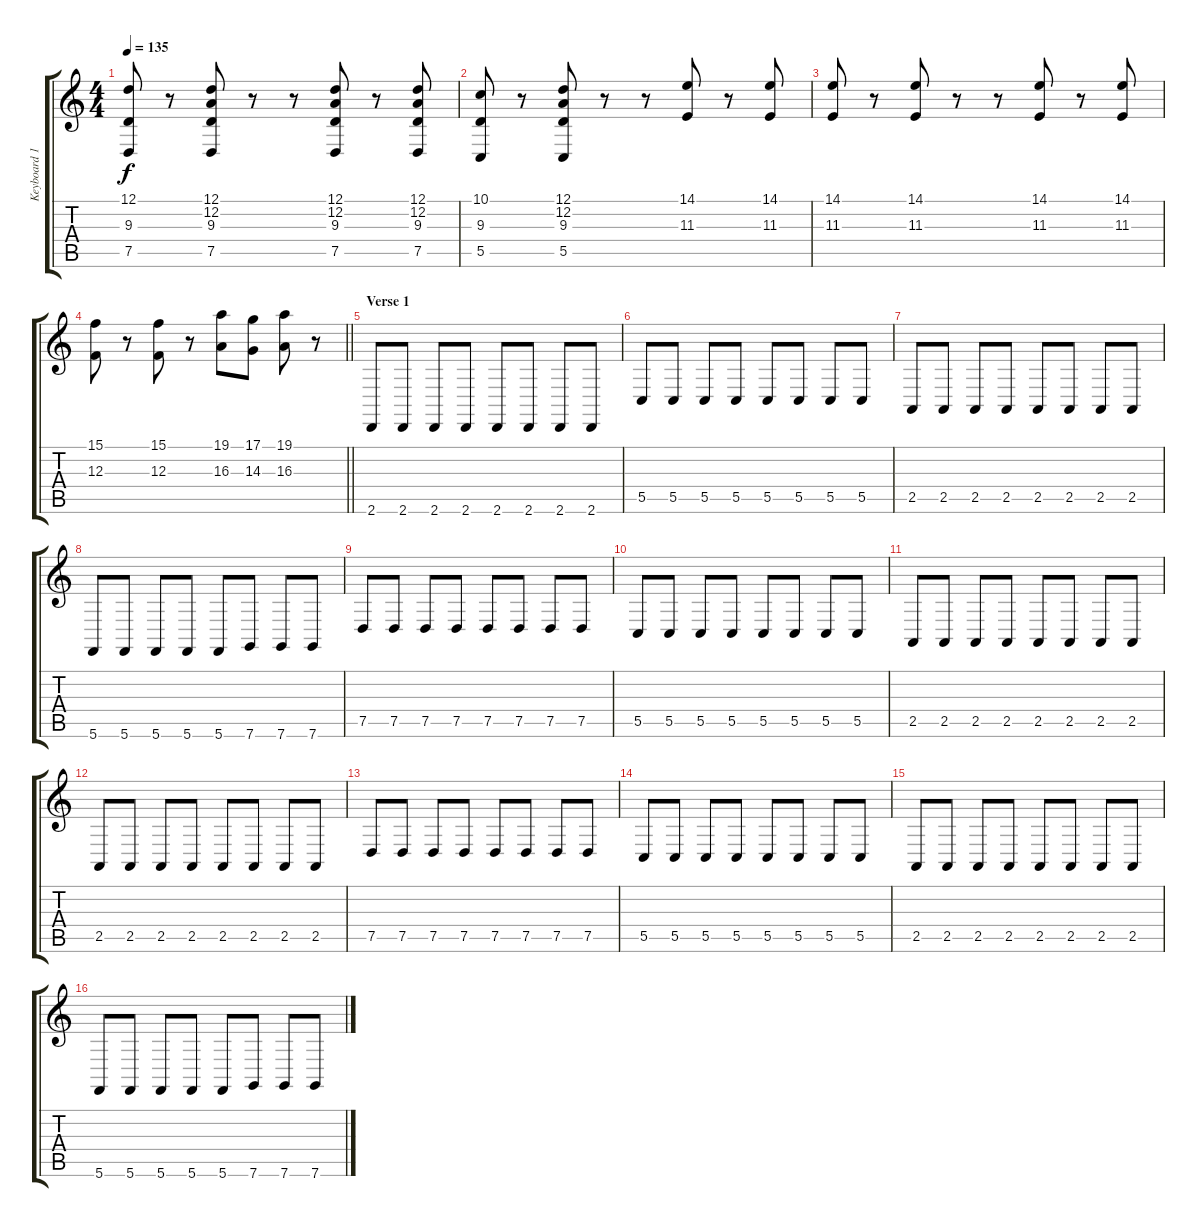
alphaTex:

\track ("Keyboard 1" "Keyboard 1") {instrument fx5brightness}
\staff {score tabs}
\tuning (D4 A3 F3 C3 G2 C2) {hide}
\ts (4 4)
\tempo 135
\clef g2
\ks c
(12.1 9.3 7.5).8{dy f} r.8 (12.1 12.2 9.3 7.5).8 r.8 r.8 (12.1 12.2 9.3 7.5).8 r.8 (12.1 12.2 9.3 7.5).8 |
(10.1 9.3 5.5).8 r.8 (12.1 12.2 9.3 5.5).8 r.8 r.8 (14.1 11.3).8 r.8 (14.1 11.3).8 |
(14.1 11.3).8 r.8 (14.1 11.3).8 r.8 r.8 (14.1 11.3).8 r.8 (14.1 11.3).8 |
\barLineRight lightlight
(15.1 12.3).8 r.8 (15.1 12.3).8 r.8 (19.1 16.3).8 (17.1 14.3).8 (19.1 16.3).8 r.8 |
\section ("" "Verse 1")
2.6.8{instrument lead2sawtooth} 2.6.8 2.6.8 2.6.8 2.6.8 2.6.8 2.6.8 2.6.8 |
5.5.8 5.5.8 5.5.8 5.5.8 5.5.8 5.5.8 5.5.8 5.5.8 |
2.5.8 2.5.8 2.5.8 2.5.8 2.5.8 2.5.8 2.5.8 2.5.8 |
5.6.8 5.6.8 5.6.8 5.6.8 5.6.8 7.6.8 7.6.8 7.6.8 |
7.5.8 7.5.8 7.5.8 7.5.8 7.5.8 7.5.8 7.5.8 7.5.8 |
5.5.8 5.5.8 5.5.8 5.5.8 5.5.8 5.5.8 5.5.8 5.5.8 |
2.5.8 2.5.8 2.5.8 2.5.8 2.5.8 2.5.8 2.5.8 2.5.8 |
2.5.8 2.5.8 2.5.8 2.5.8 2.5.8 2.5.8 2.5.8 2.5.8 |
7.5.8 7.5.8 7.5.8 7.5.8 7.5.8 7.5.8 7.5.8 7.5.8 |
5.5.8 5.5.8 5.5.8 5.5.8 5.5.8 5.5.8 5.5.8 5.5.8 |
2.5.8 2.5.8 2.5.8 2.5.8 2.5.8 2.5.8 2.5.8 2.5.8 |
5.6.8 5.6.8 5.6.8 5.6.8 5.6.8 7.6.8 7.6.8 7.6.8
